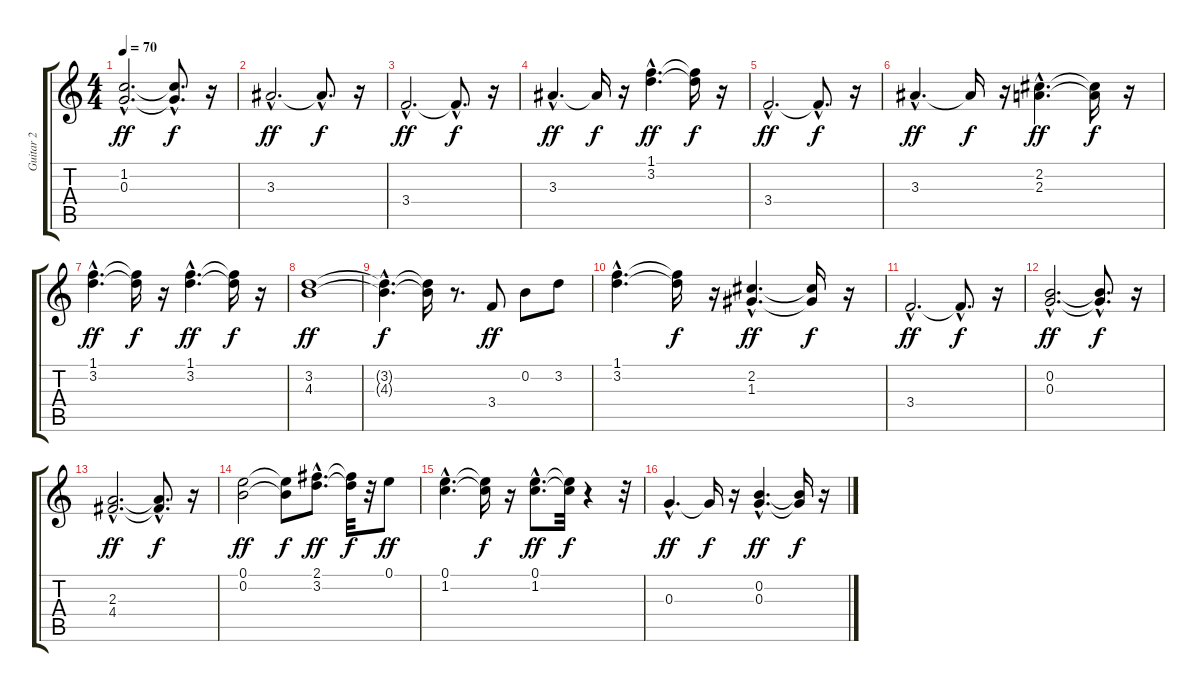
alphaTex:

\track ("Guitar 2" "Guitar 2") {instrument electricguitarclean}
\staff {score tabs}
\tuning (E4 B3 G3 D3 A2 E2) {hide}
\ts (4 4)
\tempo 70
\clef g2
\ks c
(1.2{hac} 0.3{hac}).2{d dy ff} (1.2{hac t} 0.3{hac t}).8{d dy f} r.16 |
3.3{hac}.2{d dy ff} 3.3{hac t}.8{d dy f} r.16 |
3.4{hac}.2{d dy ff} 3.4{hac t}.8{d dy f} r.16 |
3.3{hac}.4{d dy ff} 3.3{t}.16{dy f} r.16 (1.1{hac} 3.2{hac}).4{d dy ff} (1.1{t} 3.2{t}).16{dy f} r.16 |
3.4{hac}.2{d dy ff} 3.4{hac t}.8{d dy f} r.16 |
3.3{hac}.4{d dy ff} 3.3{t}.16{dy f} r.16 (2.2{hac} 2.3{hac}).4{d dy ff} (2.2{t} 2.3{t}).16{dy f} r.16 |
(1.1{hac} 3.2{hac}).4{d dy ff} (1.1{t} 3.2{t}).16{dy f} r.16 (1.1{hac} 3.2{hac}).4{d dy ff} (1.1{t} 3.2{t}).16{dy f} r.16 |
(3.2 4.3).1{dy ff} |
(3.2{hac t} 4.3{hac t}).4{d dy f} (3.2{t} 4.3{t}).16 r.8{d} 3.4.8{dy ff} 0.2.8 3.2.8 |
(1.1{hac} 3.2{hac}).4{d} (1.1{t} 3.2{t}).16{dy f} r.16 (2.2{hac} 1.3{hac}).4{d dy ff} (2.2{t} 1.3{t}).16{dy f} r.16 |
3.4{hac}.2{d dy ff} 3.4{hac t}.8{d dy f} r.16 |
(0.2{hac} 0.3{hac}).2{d dy ff} (0.2{hac t} 0.3{hac t}).8{d dy f} r.16 |
(2.3{hac} 4.4{hac}).2{d dy ff} (2.3{hac t} 4.4{hac t}).8{d dy f} r.16 |
(0.1 0.2).2{dy ff} (0.1{t} 0.2{t}).8{dy f} (2.1{hac} 3.2{hac}).8{d dy ff} (2.1{t} 3.2{t}).32{dy f} r.32 0.1.8{dy ff} |
(0.1{hac} 1.2{hac}).4{d} (0.1{t} 1.2{t}).16{dy f} r.16 (0.1{hac} 1.2{hac}).8{d dy ff} (0.1{t} 1.2{t}).32{dy f} r.4 r.32 |
0.3{hac}.4{d dy ff} 0.3{t}.16{dy f} r.16 (0.2{hac} 0.3{hac}).4{d dy ff} (0.2{t} 0.3{t}).16{dy f} r.16
